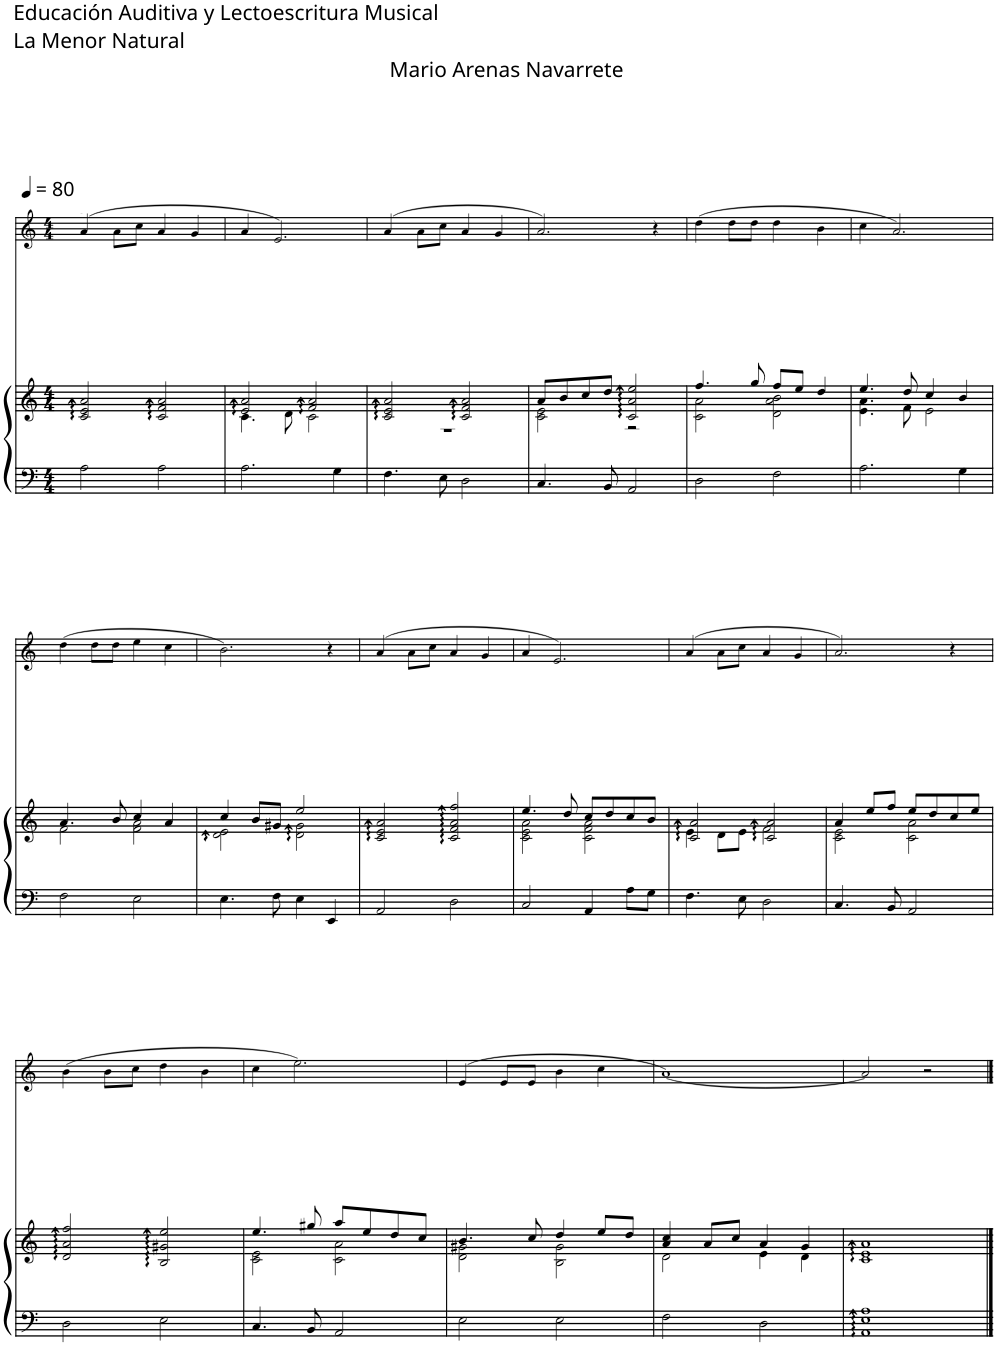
**kern	**kern	**kern
*part2	*part2	*part1
*staff3	*staff2	*staff1
*I"Arpa	*	*I"Flauta de Pan
*stria5	*stria5	*stria5
*clefF4	*clefG2	*clefG2
*k[]	*k[]	*k[]
*M4/4	*M4/4	*M4/4
*MM80	*MM80	*MM80
=1	=1	=1
!	!	!LO:TX:a:t=A Oboe
2A\	2c/:: 2e/:: 2a/::	(4a/
.	.	8a\L
.	.	8cc\J
2A\	2c/:: 2f/:: 2a/::	4a/
.	.	4g/
=2	=2	=2
*	*^	*
2.A\	2e/:: 2a/::	4.c\	4a/
.	.	.	2.e/)
.	.	8d\	.
.	2f/:: 2a/::	2c\	.
4G\	.	.	.
=3	=3	=3	=3
4.F\	2c/:: 2e/:: 2a/::	1r	(4a/
.	.	.	8a\L
8E\	.	.	8cc\J
2D\	2c/:: 2f/:: 2a/::	.	4a/
.	.	.	4g/
=4	=4	=4	=4
4.C/	8a/L	2c\ 2e\	2.a/)
.	8b/	.	.
.	8cc/	.	.
8BB/	8dd/J	.	.
2AA/	2c/:: 2a/:: 2ee/::	2r	.
.	.	.	4r
=5	=5	=5	=5
2D\	4.ff/	2c\ 2a\	(4dd\
.	.	.	8dd\L
.	8gg/	.	8dd\J
2F\	8ff/L	2d\ 2a\ 2b\	4dd\
.	8ee/J	.	.
.	4dd/	.	4b\
=6	=6	=6	=6
2.A\	4.ee/	4.e\ 4.a\	4cc\
.	.	.	2.a/)
.	8dd/	8f\	.
.	4cc/	2e\	.
4G\	4b/	.	.
!!LO:LB:g=z
=7	=7	=7	=7
2F\	4.a/	2f\	(4dd\
.	.	.	8dd\L
.	8b/	.	8dd\J
2E\	4cc/	2f\ 2a\	4ee\
.	4a/	.	4cc\
=8	=8	=8	=8
4.E\	4cc/	2d\:: 2e\::	2.b\)
.	8b/L	.	.
8F\	8g#X/J	.	.
4E\	2ee/	2d\:: 2g#\::	.
4EE/	.	.	4r
*	*v	*v	*
=9	=9	=9
2AA/	2c/:: 2e/:: 2a/::	(4a/
.	.	8a\L
.	.	8cc\J
2D\	2c/:: 2f/:: 2a/:: 2ff/::	4a/
.	.	4g/
=10	=10	=10
*	*^	*
2C/	4.ee/	2c\ 2e\ 2a\	4a/
.	.	.	2.e/)
.	8dd/	.	.
4AA/	8cc/L	2c\ 2f\ 2a\	.
.	8dd/	.	.
8A\L	8cc/	.	.
8G\J	8b/J	.	.
=11	=11	=11	=11
4.F\	2c/:: 2a/::	4e\	(4a/
.	.	8d\L	8a\L
8E\	.	8e\J	8cc\J
2D\	2c/:: 2a/::	2f\	4a/
.	.	.	4g/
=12	=12	=12	=12
4.C/	4a/	2c\ 2e\	2.a/)
.	8ee/L	.	.
8BB/	8ff/J	.	.
2AA/	8ee/L	2c\ 2a\	.
.	8dd/	.	.
.	8cc/	.	4r
.	8ee/J	.	.
*	*v	*v	*
!!LO:LB:g=z
=13	=13	=13
2D\	2d/:: 2a/:: 2ff/::	(4b\
.	.	8b\L
.	.	8cc\J
2E\	2B/:: 2g#X/:: 2ee/::	4dd\
.	.	4b\
=14	=14	=14
*	*^	*
4.C/	4.ee/	2c\ 2e\	4cc\
.	.	.	2.ee\)
8BB/	8gg#X/	.	.
2AA/	8aa/L	2c\ 2a\	.
.	8ee/	.	.
.	8dd/	.	.
.	8cc/J	.	.
=15	=15	=15	=15
2E\	4.b/	2d\ 2g#X\	(4e/
.	.	.	8e/L
.	8cc/	.	8e/J
2E\	4dd/	2B\ 2g#\	4b\
.	8ee/L	.	4cc\
.	8dd/J	.	.
=16	=16	=16	=16
2F\	4a/ 4cc/	2d\	[1a)
.	8a/L	.	.
.	8cc/J	.	.
2D\	4a/	4e\	.
.	4g/	4d\	.
=17	=17	=17	=17
1AA: 1E: 1A:	1a	1c:: 1e::	2a/]
.	.	.	2r
*	*v	*v	*
==	==	==
*-	*-	*-
